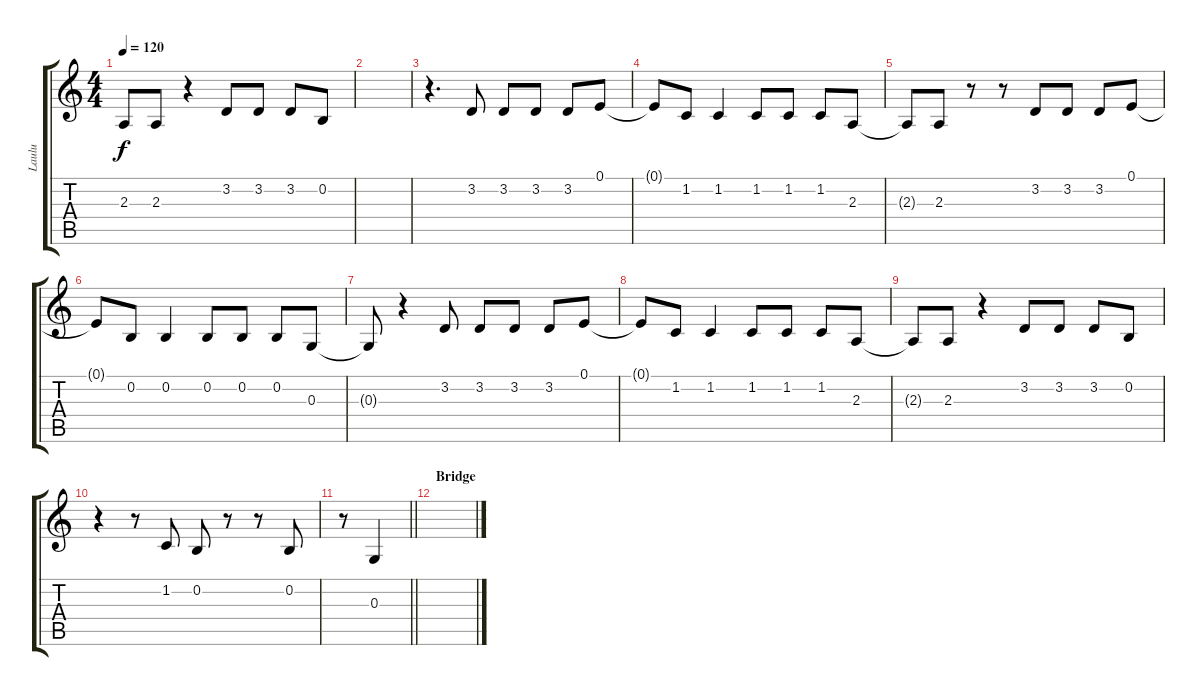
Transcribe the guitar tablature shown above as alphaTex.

\track ("Laulu" "Laulu") {instrument lead6voice}
\staff {score tabs}
\tuning (E4 B3 G3 D3 A2 E2) {hide}
\ts (4 4)
\tempo 120
\clef g2
\ks c
2.3{t}.8{dy f} 2.3.8 r.4 3.2.8 3.2.8 3.2.8 0.2.8 |
|
r.4{d} 3.2.8 3.2.8 3.2.8 3.2.8 0.1.8 |
0.1{t}.8 1.2.8 1.2.4 1.2.8 1.2.8 1.2.8 2.3.8 |
2.3{t}.8 2.3.8 r.8 r.8 3.2.8 3.2.8 3.2.8 0.1.8 |
0.1{t}.8 0.2.8 0.2.4 0.2.8 0.2.8 0.2.8 0.3.8 |
0.3{t}.8 r.4 3.2.8 3.2.8 3.2.8 3.2.8 0.1.8 |
0.1{t}.8 1.2.8 1.2.4 1.2.8 1.2.8 1.2.8 2.3.8 |
2.3{t}.8 2.3.8 r.4 3.2.8 3.2.8 3.2.8 0.2.8 |
r.4 r.8 1.2.8 0.2.8 r.8 r.8 0.2.8 |
\barLineRight lightlight
r.8 0.3.4 |
\section ("" "Bridge")
